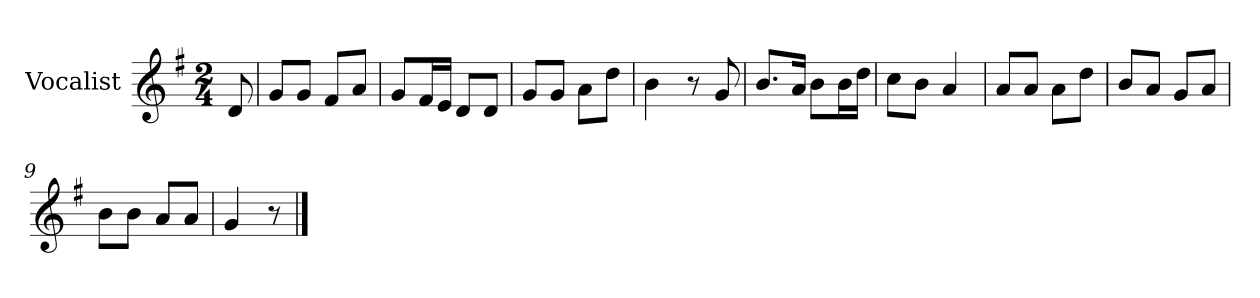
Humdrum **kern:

**kern
*part1
*staff1
*I"Vocalist
*k[f#]
*G:
*M2/4
=
8d
=1
8gL
8gJ
8f#L
8aJ
=2
8gL
16f#L
16eJJ
8dL
8dJ
=3
8gL
8gJ
8aL
8ddJ
=4
4b
8r
8g
=5
8.bL
16aJk
8bL
16bL
16ddJJ
=6
8ccL
8bJ
4a
=7
8aL
8aJ
8aL
8ddJ
=8
8bL
8aJ
8gL
8aJ
=9
8bL
8bJ
8aL
8aJ
=10
4g
8r
==
*-
